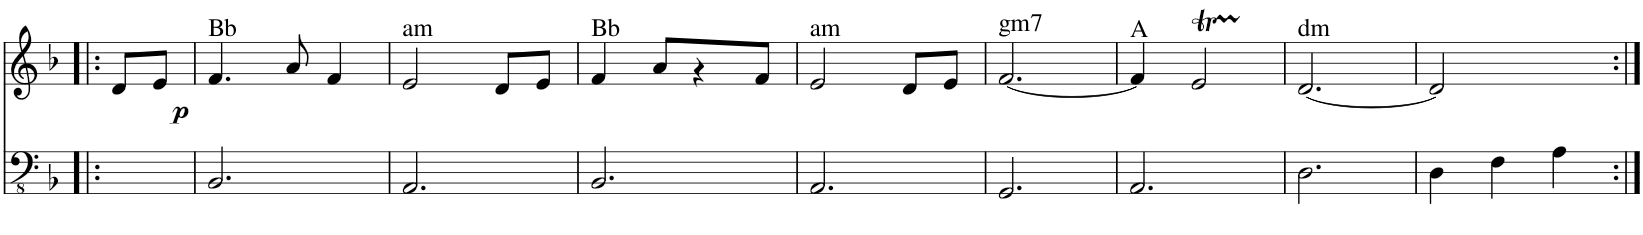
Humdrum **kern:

**kern	**kern	**dynam
*part2	*part1	*part1
*staff2	*staff1	*staff1
*I"bas	*I"1	*
!!LO:PB:g=z
*clefFv4	*clefG2	*
*Trd7c12	*	*
*k[b-]	*k[b-]	*
*M3/4	*M3/4	*
=10!|:	=10!|:	=10!|:
!	!	!LO:DY:b
2.ryy	8d/L	p
.	8e/J	.
.	2ryy	.
=11	=11	=11
!	!LO:TX:a:t=Bb	!
2.BBB-/	4.f/	.
.	8a/	.
.	4f/	.
=12	=12	=12
!	!LO:TX:a:t=am	!
2.AAA/	2e/	.
.	8d/L	.
.	8e/J	.
=13	=13	=13
!	!LO:TX:a:t=Bb	!
2.BBB-/	4f/	.
.	8a/	.
.	4r	.
.	8f/	.
=14	=14	=14
!	!LO:TX:a:t=am	!
2.AAA/	2e/	.
.	8d/L	.
.	8e/J	.
=15	=15	=15
!	!LO:TX:a:t=gm7	!
2.GGG/	[2.f/	.
=16	=16	=16
!	!LO:TX:a:t=A	!
2.AAA/	4f/]	.
.	2et/	.
=17	=17	=17
!	!LO:TX:a:t=dm	!
2.DD\	[2.d/	.
=18	=18	=18
4DD\	2d/]	.
4FF\	.	.
4AA\	4ryy	.
=:|!	=:|!	=:|!
*-	*-	*-
